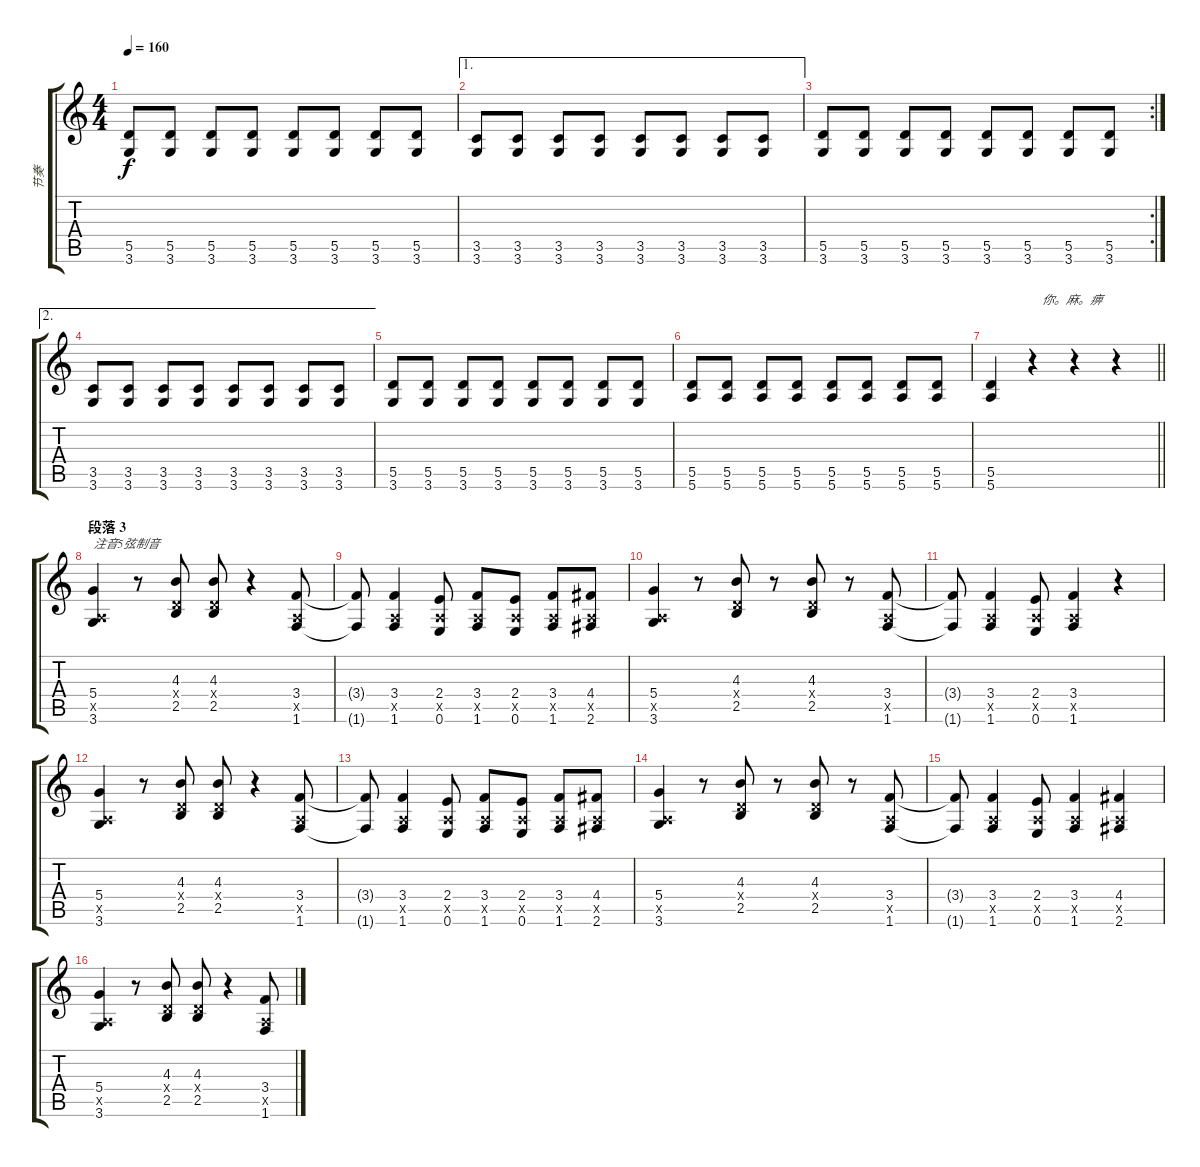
\track ("节奏" "节奏") {instrument distortionguitar}
\staff {score tabs}
\tuning (E4 B3 G3 D3 A2 E2) {hide}
\ts (4 4)
\tempo 160
\clef g2
\ks c
(5.5 3.6).8{dy f} (5.5 3.6).8 (5.5 3.6).8 (5.5 3.6).8 (5.5 3.6).8 (5.5 3.6).8 (5.5 3.6).8 (5.5 3.6).8 |
\ae 1
(3.5 3.6).8 (3.5 3.6).8 (3.5 3.6).8 (3.5 3.6).8 (3.5 3.6).8 (3.5 3.6).8 (3.5 3.6).8 (3.5 3.6).8 |
\rc 2
(5.5 3.6).8 (5.5 3.6).8 (5.5 3.6).8 (5.5 3.6).8 (5.5 3.6).8 (5.5 3.6).8 (5.5 3.6).8 (5.5 3.6).8 |
\ae 2
(3.5 3.6).8 (3.5 3.6).8 (3.5 3.6).8 (3.5 3.6).8 (3.5 3.6).8 (3.5 3.6).8 (3.5 3.6).8 (3.5 3.6).8 |
(5.5 3.6).8 (5.5 3.6).8 (5.5 3.6).8 (5.5 3.6).8 (5.5 3.6).8 (5.5 3.6).8 (5.5 3.6).8 (5.5 3.6).8 |
(5.5 5.6).8 (5.5 5.6).8 (5.5 5.6).8 (5.5 5.6).8 (5.5 5.6).8 (5.5 5.6).8 (5.5 5.6).8 (5.5 5.6).8 |
\barLineRight lightlight
(5.5 5.6).4 r.4{txt "   你。麻。痹"} r.4 r.4 |
\section ("" "段落 3")
(5.4 0.5{x} 3.6).4{txt "注音5弦制音"} r.8 (4.3 0.4{x} 2.5).8 (4.3 0.4{x} 2.5).8 r.4 (3.4 0.5{x} 1.6).8 |
(3.4{t} 1.6{t}).8 (3.4 0.5{x} 1.6).4 (2.4 0.5{x} 0.6).8 (3.4 0.5{x} 1.6).8 (2.4 0.5{x} 0.6).8 (3.4 0.5{x} 1.6).8 (4.4 0.5{x} 2.6).8 |
(5.4 0.5{x} 3.6).4 r.8 (4.3 0.4{x} 2.5).8 r.8 (4.3 0.4{x} 2.5).8 r.8 (3.4 0.5{x} 1.6).8 |
(3.4{t} 1.6{t}).8 (3.4 0.5{x} 1.6).4 (2.4 0.5{x} 0.6).8 (3.4 0.5{x} 1.6).4 r.4 |
(5.4 0.5{x} 3.6).4 r.8 (4.3 0.4{x} 2.5).8 (4.3 0.4{x} 2.5).8 r.4 (3.4 0.5{x} 1.6).8 |
(3.4{t} 1.6{t}).8 (3.4 0.5{x} 1.6).4 (2.4 0.5{x} 0.6).8 (3.4 0.5{x} 1.6).8 (2.4 0.5{x} 0.6).8 (3.4 0.5{x} 1.6).8 (4.4 0.5{x} 2.6).8 |
(5.4 0.5{x} 3.6).4 r.8 (4.3 0.4{x} 2.5).8 r.8 (4.3 0.4{x} 2.5).8 r.8 (3.4 0.5{x} 1.6).8 |
(3.4{t} 1.6{t}).8 (3.4 0.5{x} 1.6).4 (2.4 0.5{x} 0.6).8 (3.4 0.5{x} 1.6).4 (4.4 0.5{x} 2.6).4 |
(5.4 0.5{x} 3.6).4 r.8 (4.3 0.4{x} 2.5).8 (4.3 0.4{x} 2.5).8 r.4 (3.4 0.5{x} 1.6).8
